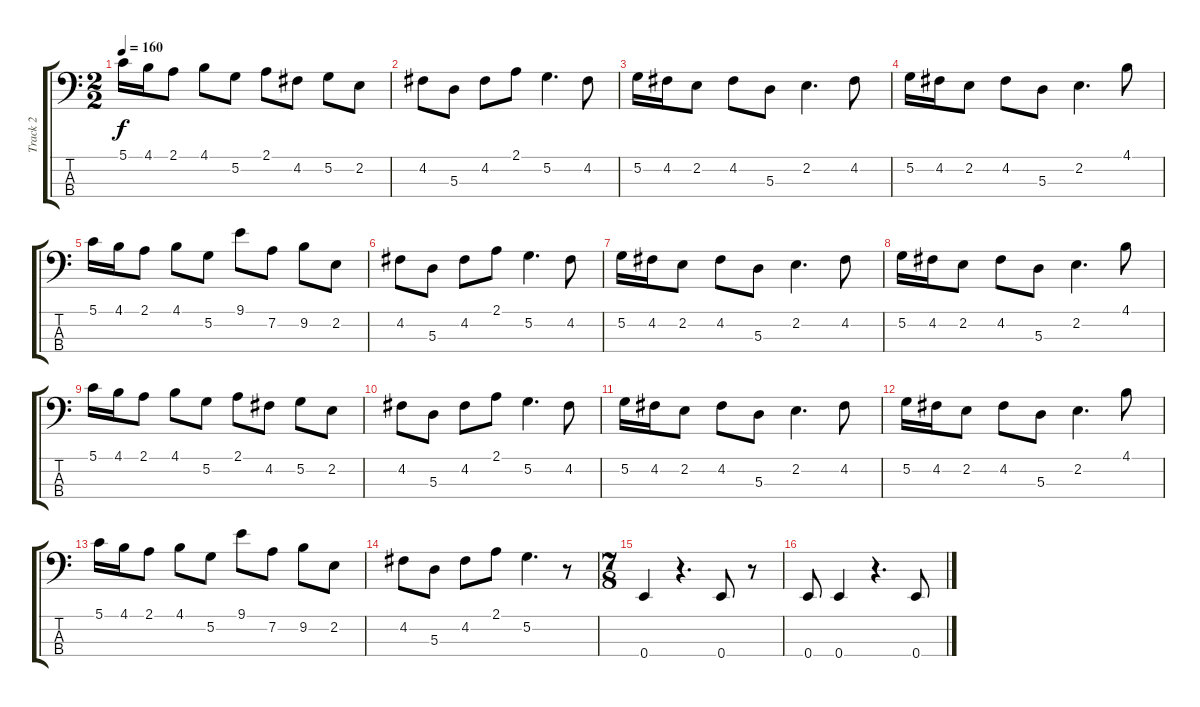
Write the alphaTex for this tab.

\track ("Track 2" "Track 2") {instrument electricbassfinger}
\staff {score tabs}
\tuning (G2 D2 A1 E1) {hide}
\ts (2 2)
\tempo 160
\clef f4
\ks c
5.1.16{dy f} 4.1.16 2.1.8 4.1.8 5.2.8 2.1.8 4.2.8 5.2.8 2.2.8 |
4.2.8 5.3.8 4.2.8 2.1.8 5.2.4{d} 4.2.8 |
5.2.16 4.2.16 2.2.8 4.2.8 5.3.8 2.2.4{d} 4.2.8 |
5.2.16 4.2.16 2.2.8 4.2.8 5.3.8 2.2.4{d} 4.1.8 |
5.1.16 4.1.16 2.1.8 4.1.8 5.2.8 9.1.8 7.2.8 9.2.8 2.2.8 |
4.2.8 5.3.8 4.2.8 2.1.8 5.2.4{d} 4.2.8 |
5.2.16 4.2.16 2.2.8 4.2.8 5.3.8 2.2.4{d} 4.2.8 |
5.2.16 4.2.16 2.2.8 4.2.8 5.3.8 2.2.4{d} 4.1.8 |
5.1.16 4.1.16 2.1.8 4.1.8 5.2.8 2.1.8 4.2.8 5.2.8 2.2.8 |
4.2.8 5.3.8 4.2.8 2.1.8 5.2.4{d} 4.2.8 |
5.2.16 4.2.16 2.2.8 4.2.8 5.3.8 2.2.4{d} 4.2.8 |
5.2.16 4.2.16 2.2.8 4.2.8 5.3.8 2.2.4{d} 4.1.8 |
5.1.16 4.1.16 2.1.8 4.1.8 5.2.8 9.1.8 7.2.8 9.2.8 2.2.8 |
4.2.8 5.3.8 4.2.8 2.1.8 5.2.4{d} r.8 |
\ts (7 8)
0.4.4 r.4{d} 0.4.8 r.8 |
0.4.8 0.4.4 r.4{d} 0.4.8
